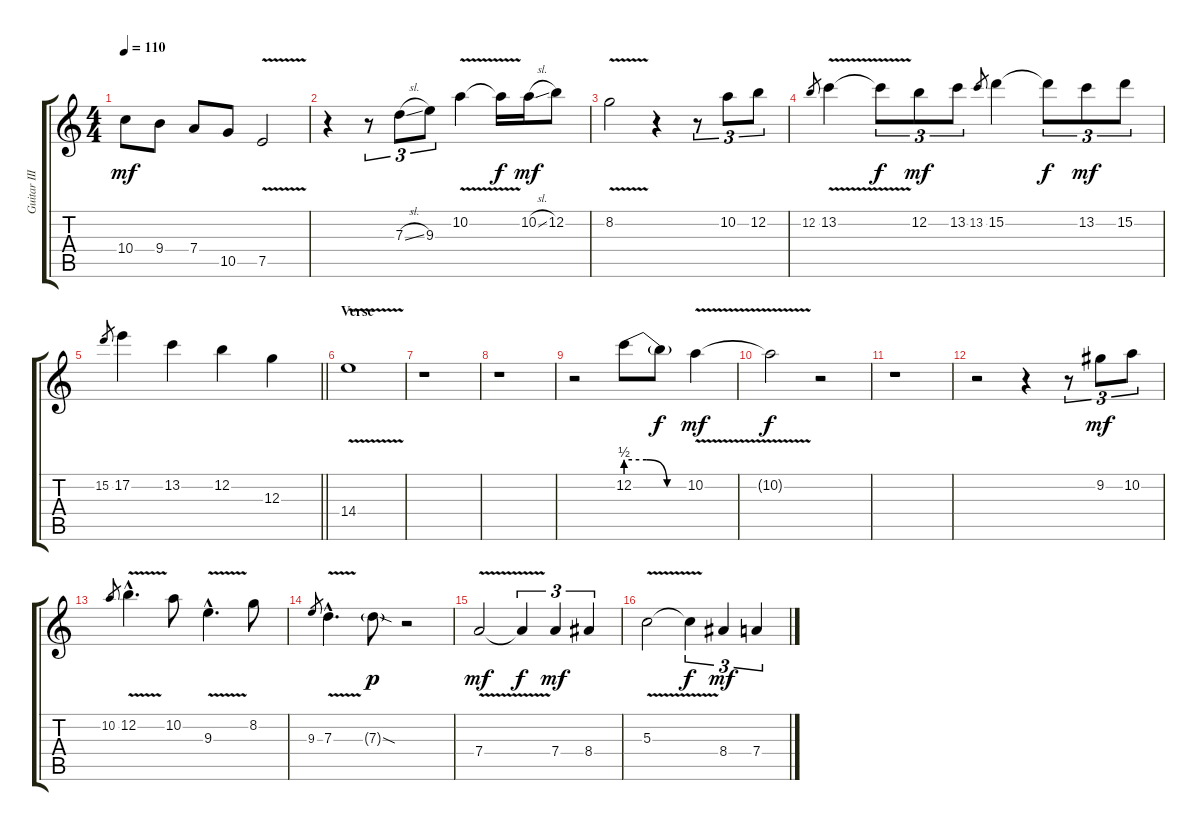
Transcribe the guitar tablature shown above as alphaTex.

\track ("Guitar III" "Guitar III") {instrument electricguitarclean}
\staff {score tabs}
\tuning (E4 B3 G3 D3 A2 E2) {hide}
\ts (4 4)
\tempo 110
\clef g2
\ks c
10.4.8{dy mf} 9.4.8 7.4.8 10.5.8 7.5{v}.2 |
r.4 r.8{tu (3 2)} 7.3{sl}.8{tu (3 2)} 9.3.8{tu (3 2)} 10.2{v}.4 10.2{t}.16{dy f} 10.2{sl}.16{dy mf} 12.2.8 |
8.2{v}.2 r.4 r.8{tu (3 2)} 10.2.8{tu (3 2)} 12.2.8{tu (3 2)} |
12.2.8{gr} 13.2{v}.4 13.2{t}.8{tu (3 2) dy f} 12.2.8{tu (3 2) dy mf} 13.2.8{tu (3 2)} 13.2.8{gr} 15.2.4 15.2{t}.8{tu (3 2) dy f} 13.2.8{tu (3 2) dy mf} 15.2.8{tu (3 2)} |
\barLineRight lightlight
15.2.8{gr} 17.2.4 13.2.4 12.2.4 12.3.4 |
\section ("" "Verse ")
14.4{v}.1 |
r.1 |
r.1 |
r.2 12.2{be (custom 0 2 20 2 40 0 60 0)}.8 12.2{t}.8{dy f} 10.2{v}.4{dy mf} |
10.2{t}.2{dy f} r.2 |
r.1 |
r.2 r.4 r.8{tu (3 2)} 9.2.8{tu (3 2) dy mf} 10.2.8{tu (3 2)} |
10.2.8{gr} 12.2{v hac}.4{d} 10.2.8 9.3{v hac}.4{d} 8.2.8 |
9.3.8{gr} 7.3{v hac}.4{d} 7.3{sod g}.8{dy p} r.2 |
7.4{v}.2{dy mf} 7.4{t}.4{tu (3 2) dy f} 7.4.4{tu (3 2) dy mf} 8.4.4{tu (3 2)} |
5.3{v}.2 5.3{t}.4{tu (3 2) dy f} 8.4.4{tu (3 2) dy mf} 7.4.4{tu (3 2)}
